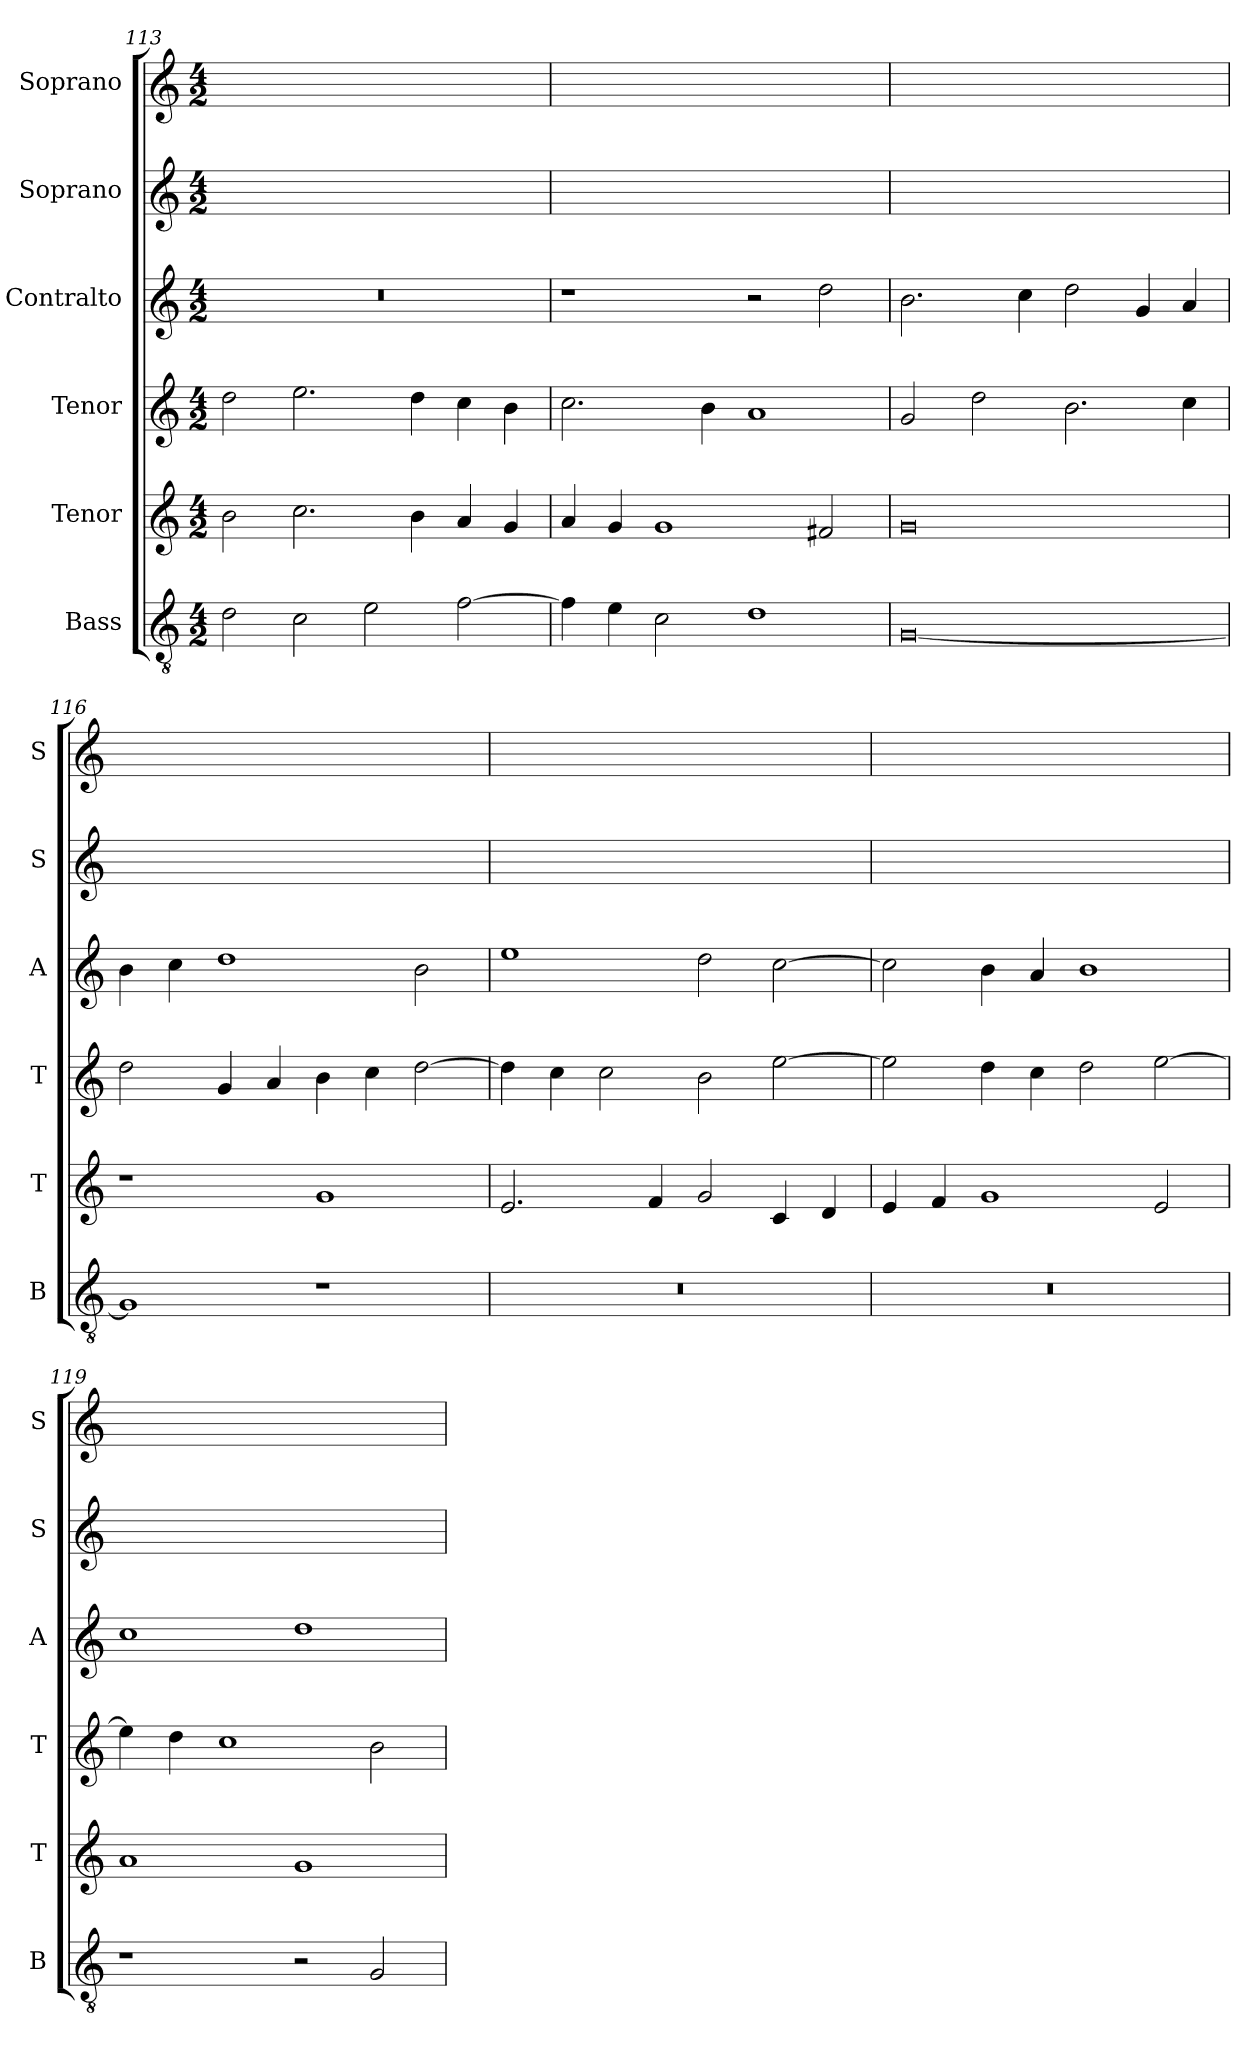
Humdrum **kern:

**kern	**kern	**kern	**kern	**kern	**kern
*part6	*part5	*part4	*part3	*part2	*part1
*staff6	*staff5	*staff4	*staff3	*staff2	*staff1
*I"Bass	*I"Tenor	*I"Tenor	*I"Contralto	*I"Soprano	*I"Soprano
*I'B	*I'T	*I'T	*I'A	*I'S	*I'S
*clefGv2	*clefG2	*clefG2	*clefG2	*clefG2	*clefG2
*k[]	*k[]	*k[]	*k[]	*k[]	*k[]
*C:ion	*C:ion	*C:ion	*C:ion	*C:ion	*C:ion
*M4/2	*M4/2	*M4/2	*M4/2	*M4/2	*M4/2
=113	=113	=113	=113	=113	=113
2d	2b	2dd	0r	0ryy	0ryy
2c	2.cc	2.ee	.	.	.
2e	.	.	.	.	.
.	4b	4dd	.	.	.
[2f	4a	4cc	.	.	.
.	4g	4b	.	.	.
=114	=114	=114	=114	=114	=114
4f]	4a	2.cc	1r	0ryy	0ryy
4e	4g	.	.	.	.
2c	1g	.	.	.	.
.	.	4b	.	.	.
1d	.	1a	2r	.	.
.	2f#X	.	2dd	.	.
=115	=115	=115	=115	=115	=115
[0G	0g	2g	2.b	0ryy	0ryy
.	.	2dd	.	.	.
.	.	.	4cc	.	.
.	.	2.b	2dd	.	.
.	.	.	4g	.	.
.	.	4cc	4a	.	.
=116	=116	=116	=116	=116	=116
1G]	1r	2dd	4b	0ryy	0ryy
.	.	.	4cc	.	.
.	.	4g	1dd	.	.
.	.	4a	.	.	.
1r	1g	4b	.	.	.
.	.	4cc	.	.	.
.	.	[2dd	2b	.	.
=117	=117	=117	=117	=117	=117
0r	2.e	4dd]	1ee	0ryy	0ryy
.	.	4cc	.	.	.
.	.	2cc	.	.	.
.	4f	.	.	.	.
.	2g	2b	2dd	.	.
.	4c	[2ee	[2cc	.	.
.	4d	.	.	.	.
=118	=118	=118	=118	=118	=118
0r	4e	2ee]	2cc]	0ryy	0ryy
.	4f	.	.	.	.
.	1g	4dd	4b	.	.
.	.	4cc	4a	.	.
.	.	2dd	1b	.	.
.	2e	[2ee	.	.	.
=119	=119	=119	=119	=119	=119
1r	1a	4ee]	1cc	0ryy	0ryy
.	.	4dd	.	.	.
.	.	1cc	.	.	.
2r	1g	.	1dd	.	.
2G	.	2b	.	.	.
=	=	=	=	=	=
*-	*-	*-	*-	*-	*-
